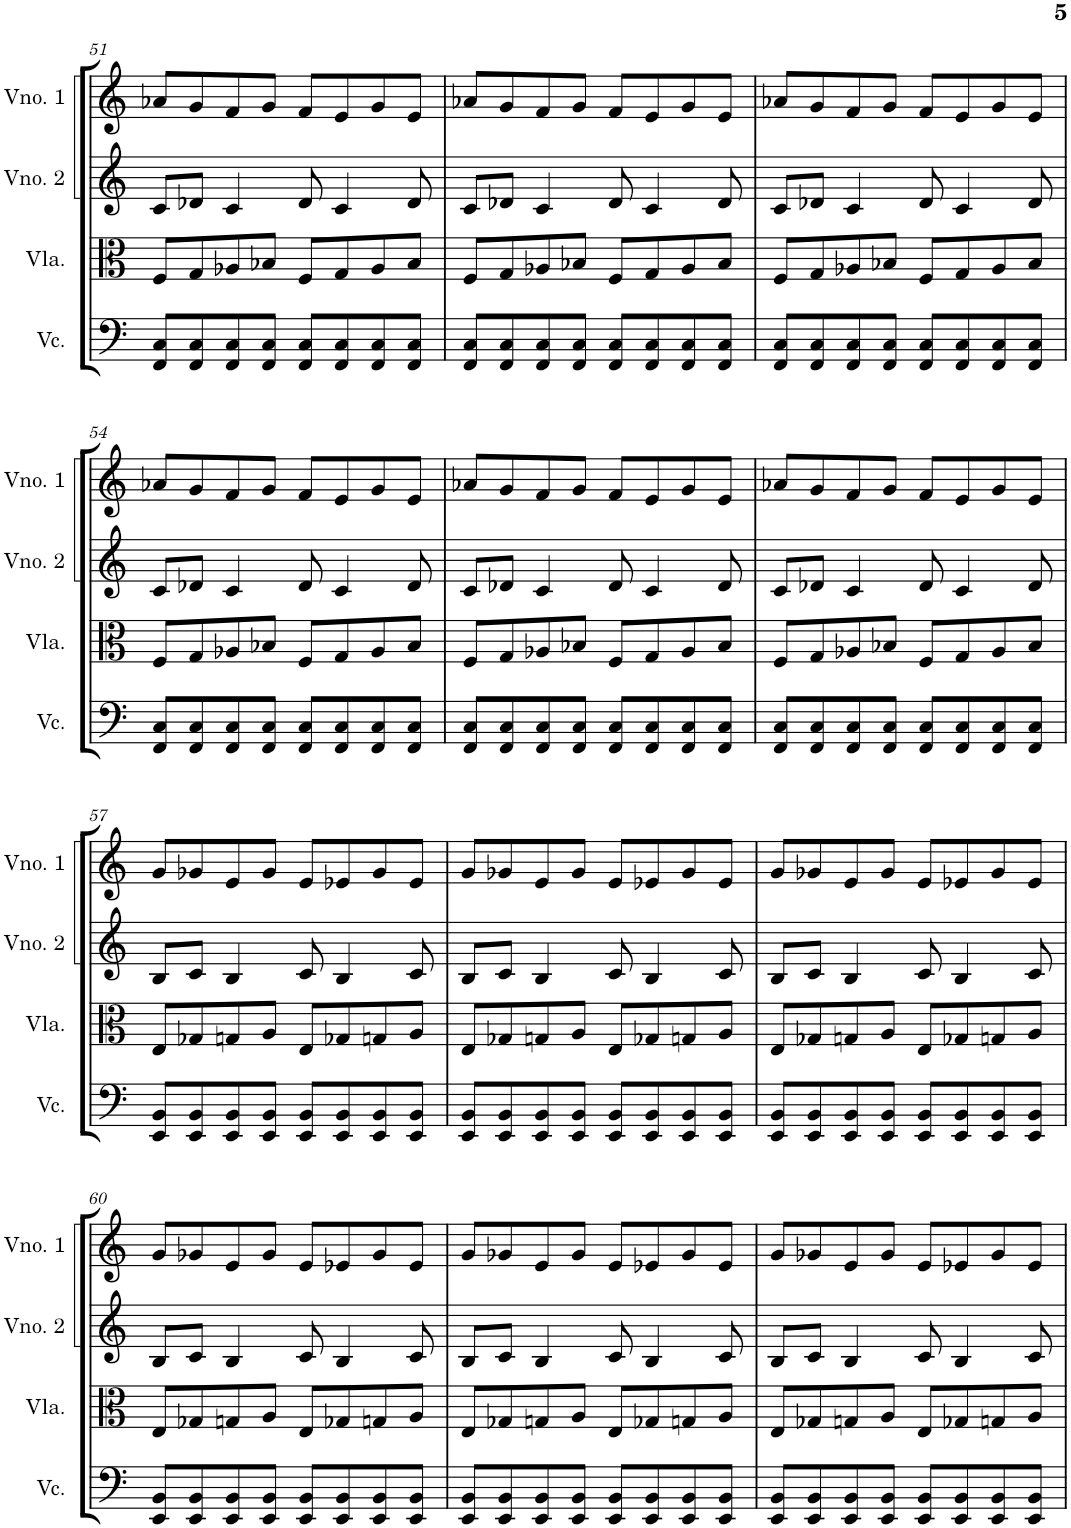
**kern	**kern	**kern	**kern
*part4	*part3	*part2	*part1
*staff4	*staff3	*staff2	*staff1
*I"Violoncelo	*I"Viola	*I"Violino 2	*I"Violino 1
*I'Vc.	*I'Vla.	*I'Vno. 2	*I'Vno. 1
!!LO:PB:g=z
*clefF4	*clefC3	*clefG2	*clefG2
*k[]	*k[]	*k[]	*k[]
*M4/4	*M4/4	*M4/4	*M4/4
=51	=51	=51	=51
8FF/ 8C/L	8F/L	8c/L	8a-X/L
8FF/ 8C/	8G/	8d-X/J	8g/
8FF/ 8C/	8A-X/	4c/	8f/
8FF/ 8C/J	8B-X/J	.	8g/J
8FF/ 8C/L	8F/L	8d-/	8f/L
8FF/ 8C/	8G/	4c/	8e/
8FF/ 8C/	8A-/	.	8g/
8FF/ 8C/J	8B-/J	8d-/	8e/J
=52	=52	=52	=52
8FF/ 8C/L	8F/L	8c/L	8a-X/L
8FF/ 8C/	8G/	8d-X/J	8g/
8FF/ 8C/	8A-X/	4c/	8f/
8FF/ 8C/J	8B-X/J	.	8g/J
8FF/ 8C/L	8F/L	8d-/	8f/L
8FF/ 8C/	8G/	4c/	8e/
8FF/ 8C/	8A-/	.	8g/
8FF/ 8C/J	8B-/J	8d-/	8e/J
=53	=53	=53	=53
8FF/ 8C/L	8F/L	8c/L	8a-X/L
8FF/ 8C/	8G/	8d-X/J	8g/
8FF/ 8C/	8A-X/	4c/	8f/
8FF/ 8C/J	8B-X/J	.	8g/J
8FF/ 8C/L	8F/L	8d-/	8f/L
8FF/ 8C/	8G/	4c/	8e/
8FF/ 8C/	8A-/	.	8g/
8FF/ 8C/J	8B-/J	8d-/	8e/J
!!LO:LB:g=z
=54	=54	=54	=54
8FF/ 8C/L	8F/L	8c/L	8a-X/L
8FF/ 8C/	8G/	8d-X/J	8g/
8FF/ 8C/	8A-X/	4c/	8f/
8FF/ 8C/J	8B-X/J	.	8g/J
8FF/ 8C/L	8F/L	8d-/	8f/L
8FF/ 8C/	8G/	4c/	8e/
8FF/ 8C/	8A-/	.	8g/
8FF/ 8C/J	8B-/J	8d-/	8e/J
=55	=55	=55	=55
8FF/ 8C/L	8F/L	8c/L	8a-X/L
8FF/ 8C/	8G/	8d-X/J	8g/
8FF/ 8C/	8A-X/	4c/	8f/
8FF/ 8C/J	8B-X/J	.	8g/J
8FF/ 8C/L	8F/L	8d-/	8f/L
8FF/ 8C/	8G/	4c/	8e/
8FF/ 8C/	8A-/	.	8g/
8FF/ 8C/J	8B-/J	8d-/	8e/J
=56	=56	=56	=56
8FF/ 8C/L	8F/L	8c/L	8a-X/L
8FF/ 8C/	8G/	8d-X/J	8g/
8FF/ 8C/	8A-X/	4c/	8f/
8FF/ 8C/J	8B-X/J	.	8g/J
8FF/ 8C/L	8F/L	8d-/	8f/L
8FF/ 8C/	8G/	4c/	8e/
8FF/ 8C/	8A-/	.	8g/
8FF/ 8C/J	8B-/J	8d-/	8e/J
!!LO:LB:g=z
=57	=57	=57	=57
8EE/ 8BB/L	8E/L	8B/L	8g/L
8EE/ 8BB/	8G-X/	8c/J	8g-X/
8EE/ 8BB/	8Gn/	4B/	8e/
8EE/ 8BB/J	8A/J	.	8g-/J
8EE/ 8BB/L	8E/L	8c/	8e/L
8EE/ 8BB/	8G-X/	4B/	8e-X/
8EE/ 8BB/	8Gn/	.	8g-/
8EE/ 8BB/J	8A/J	8c/	8e-/J
=58	=58	=58	=58
8EE/ 8BB/L	8E/L	8B/L	8g/L
8EE/ 8BB/	8G-X/	8c/J	8g-X/
8EE/ 8BB/	8Gn/	4B/	8e/
8EE/ 8BB/J	8A/J	.	8g-/J
8EE/ 8BB/L	8E/L	8c/	8e/L
8EE/ 8BB/	8G-X/	4B/	8e-X/
8EE/ 8BB/	8Gn/	.	8g-/
8EE/ 8BB/J	8A/J	8c/	8e-/J
=59	=59	=59	=59
8EE/ 8BB/L	8E/L	8B/L	8g/L
8EE/ 8BB/	8G-X/	8c/J	8g-X/
8EE/ 8BB/	8Gn/	4B/	8e/
8EE/ 8BB/J	8A/J	.	8g-/J
8EE/ 8BB/L	8E/L	8c/	8e/L
8EE/ 8BB/	8G-X/	4B/	8e-X/
8EE/ 8BB/	8Gn/	.	8g-/
8EE/ 8BB/J	8A/J	8c/	8e-/J
!!LO:LB:g=z
=60	=60	=60	=60
8EE/ 8BB/L	8E/L	8B/L	8g/L
8EE/ 8BB/	8G-X/	8c/J	8g-X/
8EE/ 8BB/	8Gn/	4B/	8e/
8EE/ 8BB/J	8A/J	.	8g-/J
8EE/ 8BB/L	8E/L	8c/	8e/L
8EE/ 8BB/	8G-X/	4B/	8e-X/
8EE/ 8BB/	8Gn/	.	8g-/
8EE/ 8BB/J	8A/J	8c/	8e-/J
=61	=61	=61	=61
8EE/ 8BB/L	8E/L	8B/L	8g/L
8EE/ 8BB/	8G-X/	8c/J	8g-X/
8EE/ 8BB/	8Gn/	4B/	8e/
8EE/ 8BB/J	8A/J	.	8g-/J
8EE/ 8BB/L	8E/L	8c/	8e/L
8EE/ 8BB/	8G-X/	4B/	8e-X/
8EE/ 8BB/	8Gn/	.	8g-/
8EE/ 8BB/J	8A/J	8c/	8e-/J
=62	=62	=62	=62
8EE/ 8BB/L	8E/L	8B/L	8g/L
8EE/ 8BB/	8G-X/	8c/J	8g-X/
8EE/ 8BB/	8Gn/	4B/	8e/
8EE/ 8BB/J	8A/J	.	8g-/J
8EE/ 8BB/L	8E/L	8c/	8e/L
8EE/ 8BB/	8G-X/	4B/	8e-X/
8EE/ 8BB/	8Gn/	.	8g-/
8EE/ 8BB/J	8A/J	8c/	8e-/J
=	=	=	=
*-	*-	*-	*-
